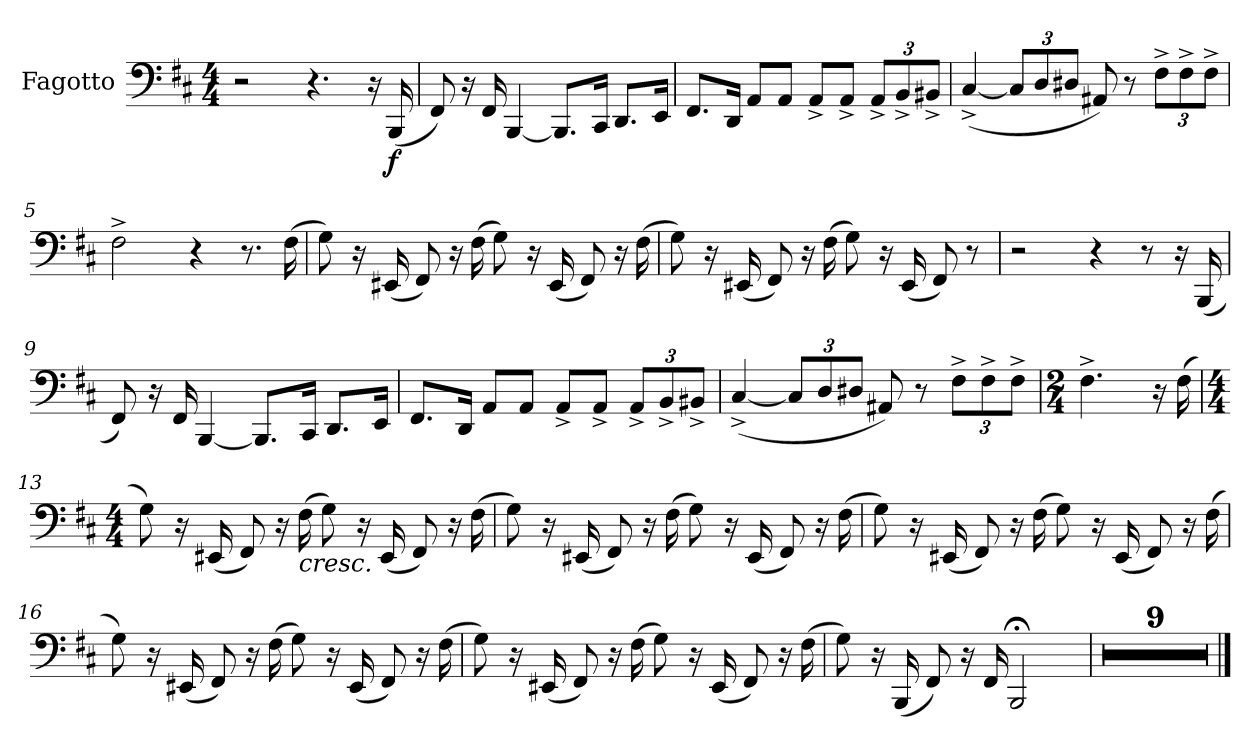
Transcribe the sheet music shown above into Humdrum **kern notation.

**kern	**dynam
*part1	*part1
*staff1	*staff1
*I"Fagotto	*
*I'Fag.	*
*clefF4	*
*k[f#c#]	*
*M4/4	*
=1	=1
2r	.
4.r	.
16r	.
!	!LO:DY:b
(<16BBB/	f
=2	=2
8FF#/)	.
16r	.
16FF#/	.
[4BBB/	.
8.BBB/L]	.
16CC#/Jk	.
8.DD/L	.
16EE/Jk	.
=3	=3
8.FF#/L	.
16DD/Jk	.
8AA/L	.
8AA/J	.
8AA^/L	.
8AA^/J	.
*Xbrackettup	*
12AA^/L	.
12BB^/	.
12BB#X^/J	.
=4	=4
(<[4C#^/	.
12C#/L]	.
12D/	.
12D#X/J	.
8AA#X/)	.
8r	.
12F#^\L	.
12F#^\	.
12F#^\J	.
=5	=5
2F#^\	.
4r	.
8.r	.
(>16F#\	.
!!LO:LB:g=z
=6	=6
8G\)	.
16r	.
(<16EE#X/	.
8FF#/)	.
16r	.
(>16F#\	.
8G\)	.
16r	.
(<16EE#/	.
8FF#/)	.
16r	.
(>16F#\	.
=7	=7
8G\)	.
16r	.
(<16EE#X/	.
8FF#/)	.
16r	.
(>16F#\	.
8G\)	.
16r	.
(<16EE#/	.
8FF#/)	.
8r	.
=8	=8
2r	.
4r	.
8r	.
16r	.
(<16BBB/	.
=9	=9
8FF#/)	.
16r	.
16FF#/	.
[4BBB/	.
8.BBB/L]	.
16CC#/Jk	.
8.DD/L	.
16EE/Jk	.
!!LO:LB:g=z
=10	=10
8.FF#/L	.
16DD/Jk	.
8AA/L	.
8AA/J	.
8AA^/L	.
8AA^/J	.
12AA^/L	.
12BB^/	.
12BB#X^/J	.
=11	=11
(<[4C#^/	.
12C#/L]	.
12D/	.
12D#X/J	.
8AA#X/)	.
8r	.
12F#^\L	.
12F#^\	.
12F#^\J	.
=12	=12
*M2/4	*
4.F#^\	.
16r	.
(>16F#\	.
=13	=13
*M4/4	*
8G\)	.
16r	.
(<16EE#X/	.
8FF#/)	.
16r	.
!LO:TX:b:i:t=cresc.	!
(>16F#\	.
8G\)	.
16r	.
(<16EE#/	.
8FF#/)	.
16r	.
(>16F#\	.
!!LO:LB:g=z
=14	=14
8G\)	.
16r	.
(<16EE#X/	.
8FF#/)	.
16r	.
(>16F#\	.
8G\)	.
16r	.
(<16EE#/	.
8FF#/)	.
16r	.
(>16F#\	.
=15	=15
8G\)	.
16r	.
(<16EE#X/	.
8FF#/)	.
16r	.
(>16F#\	.
8G\)	.
16r	.
(<16EE#/	.
8FF#/)	.
16r	.
(>16F#\	.
=16	=16
8G\)	.
16r	.
(<16EE#X/	.
8FF#/)	.
16r	.
(>16F#\	.
8G\)	.
16r	.
(<16EE#/	.
8FF#/)	.
16r	.
(>16F#\	.
!!LO:LB:g=z
=17	=17
8G\)	.
16r	.
(<16EE#X/	.
8FF#/)	.
16r	.
(>16F#\	.
8G\)	.
16r	.
(<16EE#/	.
8FF#/)	.
16r	.
(>16F#\	.
=18	=18
8G\)	.
16r	.
(<16BBB/	.
8FF#/)	.
16r	.
16FF#/	.
2BBB;</	.
=19	=19
1r	.
=20	=20
1r	.
=21	=21
1r	.
=22	=22
1r	.
=23	=23
1r	.
=24	=24
1r	.
=25	=25
1r	.
=26	=26
1r	.
=27	=27
1r	.
==	==
*-	*-
